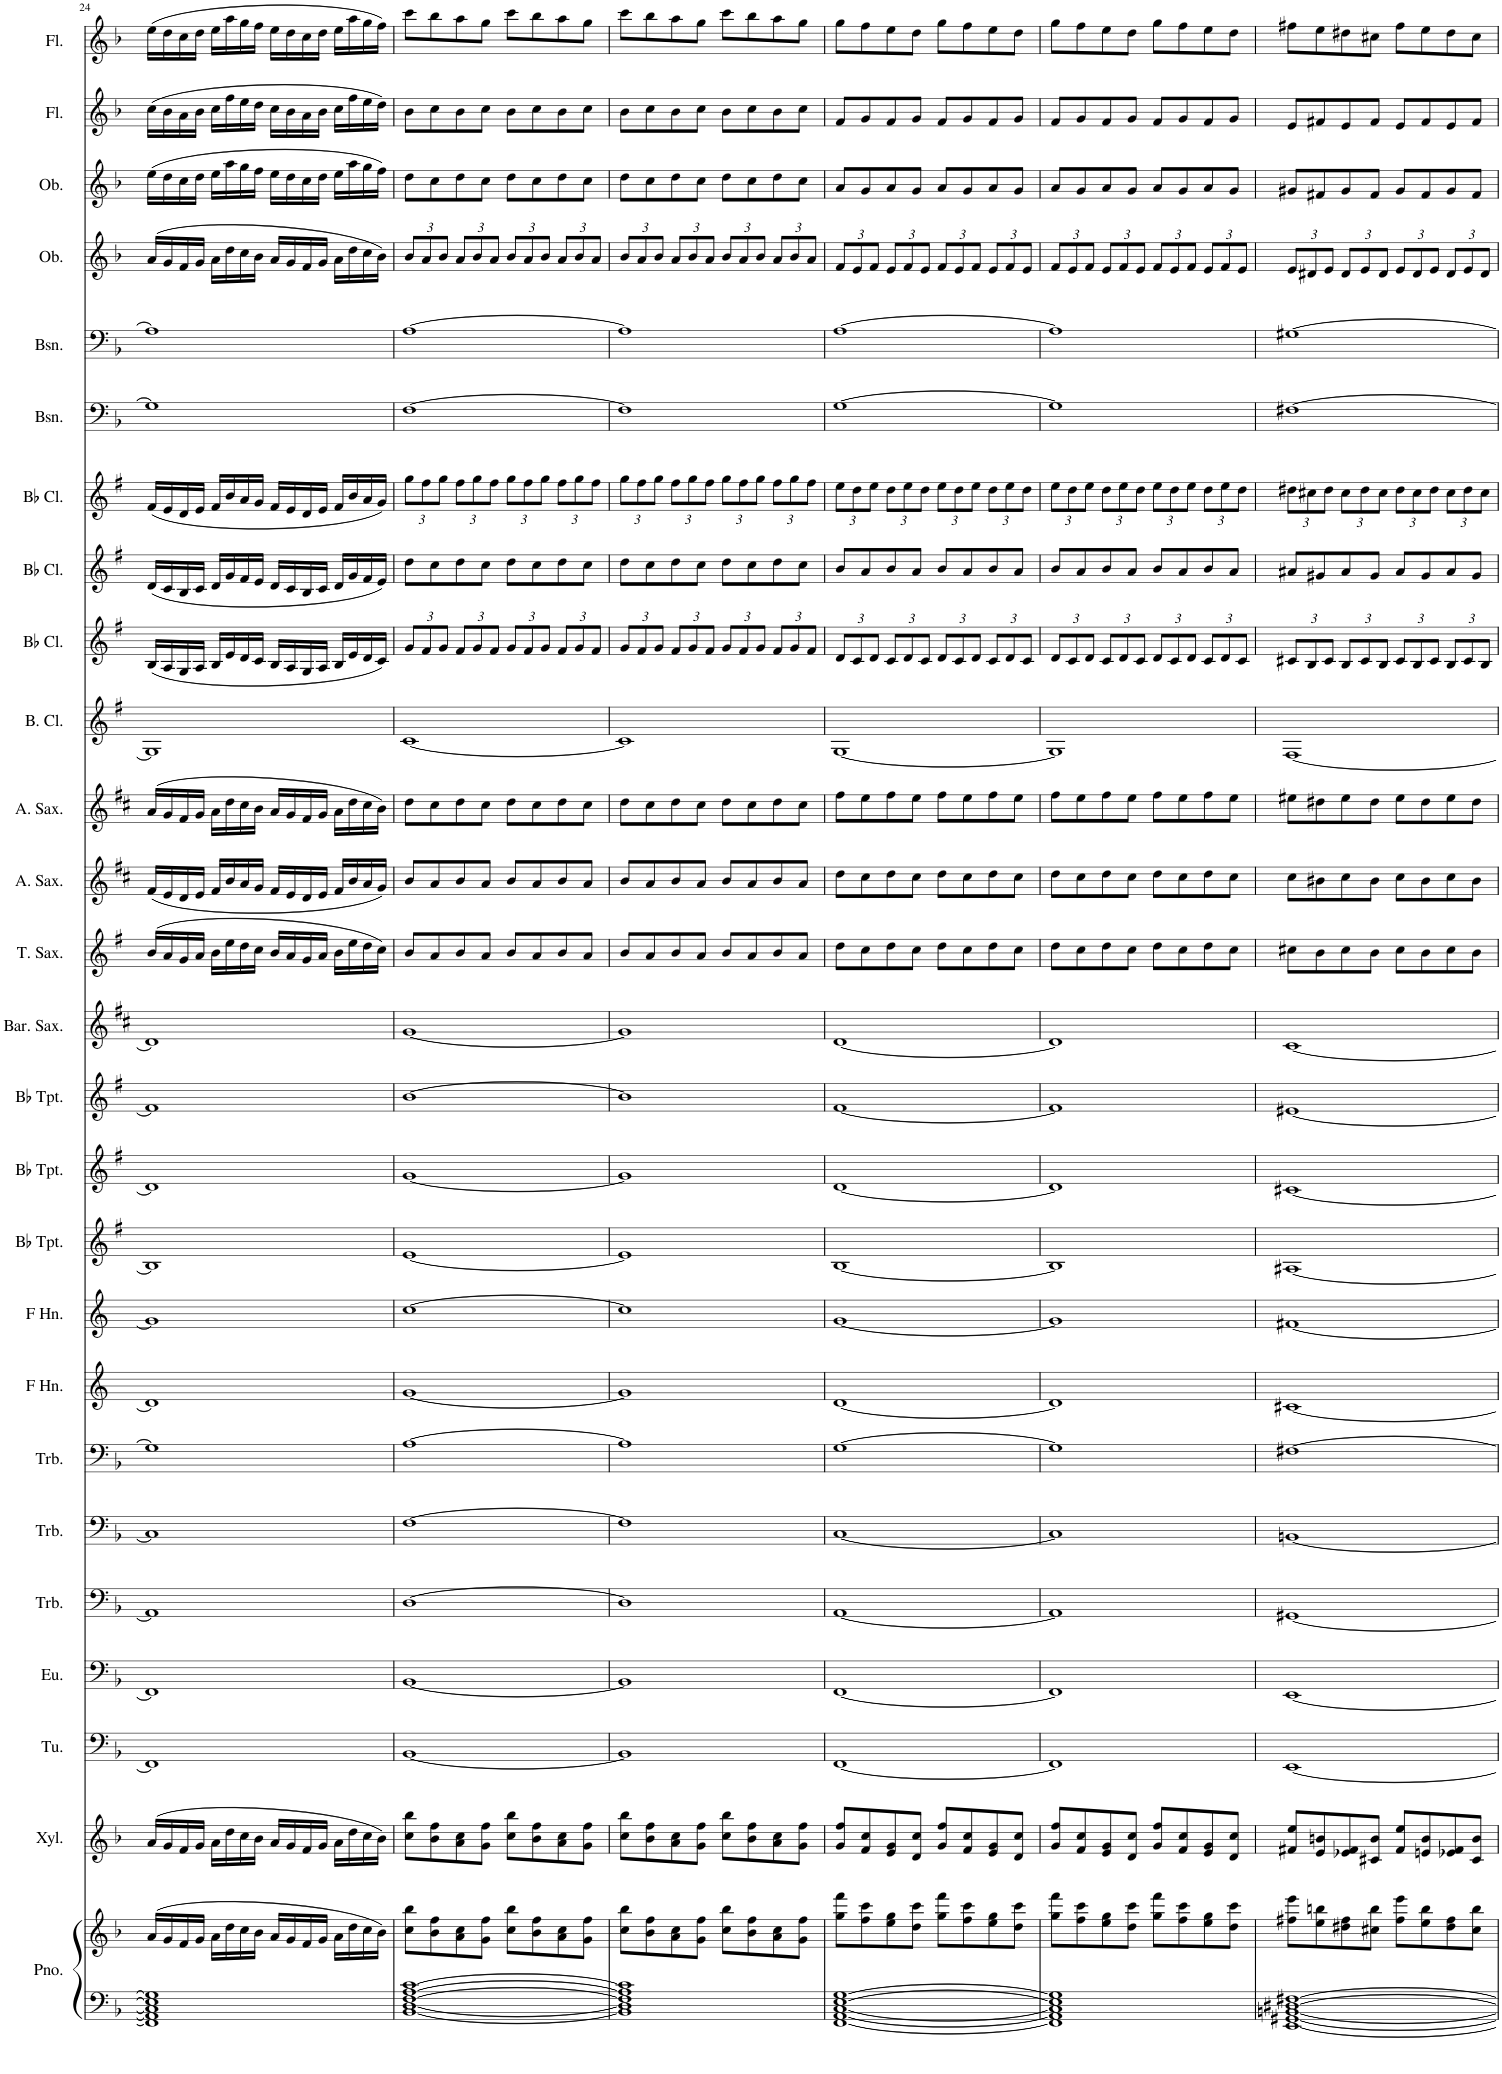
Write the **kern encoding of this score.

**kern	**kern	**kern	**kern	**kern	**kern	**kern	**kern	**kern	**kern	**kern	**kern	**kern	**kern	**kern	**kern	**kern	**kern	**kern	**kern	**kern	**kern	**kern	**kern	**kern	**kern	**kern
*part26	*part26	*part25	*part24	*part23	*part22	*part21	*part20	*part19	*part18	*part17	*part16	*part15	*part14	*part13	*part12	*part11	*part10	*part9	*part8	*part7	*part6	*part5	*part4	*part3	*part2	*part1
*staff27	*staff26	*staff25	*staff24	*staff23	*staff22	*staff21	*staff20	*staff19	*staff18	*staff17	*staff16	*staff15	*staff14	*staff13	*staff12	*staff11	*staff10	*staff9	*staff8	*staff7	*staff6	*staff5	*staff4	*staff3	*staff2	*staff1
*I"Piano	*	*I"Xylophone	*I"Tuba	*I"Euphonium	*I"Trombone	*I"Trombone	*I"Trombone	*I"Horn in F	*I"Horn in F	*I"Bb Trumpet	*I"Bb Trumpet	*I"Bb Trumpet	*I"Baritone Saxophone	*I"Tenor Saxophone	*I"Alto Saxophone	*I"Alto Saxophone	*I"Bass Clarinet	*I"Bb Clarinet	*I"Bb Clarinet	*I"Bb Clarinet	*I"Bassoon	*I"Bassoon	*I"Oboe	*I"Oboe	*I"Flute	*I"Flute
*I'Pno.	*	*I'Xyl.	*I'Tu.	*I'Eu.	*I'Trb.	*I'Trb.	*I'Trb.	*	*	*I'Bb Tpt.	*I'Bb Tpt.	*I'Bb Tpt.	*I'Bar. Sax.	*I'T. Sax.	*I'A. Sax.	*I'A. Sax.	*I'B. Cl.	*I'Bb Cl.	*I'Bb Cl.	*I'Bb Cl.	*I'Bsn.	*I'Bsn.	*I'Ob.	*I'Ob.	*I'Fl.	*I'Fl.
!!LO:PB:g=z
*clefF4	*clefG2	*clefG2	*clefF4	*clefF4	*clefF4	*clefF4	*clefF4	*clefG2	*clefG2	*clefG2	*clefG2	*clefG2	*clefG2	*clefG2	*clefG2	*clefG2	*clefG2	*clefG2	*clefG2	*clefG2	*clefF4	*clefF4	*clefG2	*clefG2	*clefG2	*clefG2
*	*	*Trd-8c-12	*	*	*	*	*	*Trd4c7	*Trd4c7	*Trd1c2	*Trd1c2	*Trd1c2	*Trd12c21	*Trd8c14	*Trd5c9	*Trd5c9	*Trd8c14	*Trd1c2	*Trd1c2	*Trd1c2	*	*	*	*	*	*
*k[b-]	*k[b-]	*k[b-]	*k[b-]	*k[b-]	*k[b-]	*k[b-]	*k[b-]	*k[]	*k[]	*k[f#]	*k[f#]	*k[f#]	*k[f#c#]	*k[f#]	*k[f#c#]	*k[f#c#]	*k[f#]	*k[f#]	*k[f#]	*k[f#]	*k[b-]	*k[b-]	*k[b-]	*k[b-]	*k[b-]	*k[b-]
*M4/4	*M4/4	*M4/4	*M4/4	*M4/4	*M4/4	*M4/4	*M4/4	*M4/4	*M4/4	*M4/4	*M4/4	*M4/4	*M4/4	*M4/4	*M4/4	*M4/4	*M4/4	*M4/4	*M4/4	*M4/4	*M4/4	*M4/4	*M4/4	*M4/4	*M4/4	*M4/4
*met(c)	*met(c)	*met(c)	*met(c)	*met(c)	*met(c)	*met(c)	*met(c)	*met(c)	*met(c)	*met(c)	*met(c)	*met(c)	*met(c)	*met(c)	*met(c)	*met(c)	*met(c)	*met(c)	*met(c)	*met(c)	*met(c)	*met(c)	*met(c)	*met(c)	*met(c)	*met(c)
=24	=24	=24	=24	=24	=24	=24	=24	=24	=24	=24	=24	=24	=24	=24	=24	=24	=24	=24	=24	=24	=24	=24	=24	=24	=24	=24
1FF] 1AA] 1C] 1E] 1G]	(16a/LL	(16a/LL	1FF]	1FF]	1AA]	1C]	1G]	1d]	1g]	1B]	1d]	1f#]	1d]	(16b/LL	(16f#/LL	(16a/LL	1G]	(16B/LL	(16d/LL	(16f#/LL	1G]	1A]	(16a/LL	(16ee\LL	(16cc\LL	(16ee\LL
.	16g/	16g/	.	.	.	.	.	.	.	.	.	.	.	16a/	16e/	16g/	.	16A/	16c/	16e/	.	.	16g/	16dd\	16b-\	16dd\
.	16f/	16f/	.	.	.	.	.	.	.	.	.	.	.	16g/	16d/	16f#/	.	16G/	16B/	16d/	.	.	16f/	16cc\	16a\	16cc\
.	16g/JJ	16g/JJ	.	.	.	.	.	.	.	.	.	.	.	16a/JJ	16e/JJ	16g/JJ	.	16A/JJ	16c/JJ	16e/JJ	.	.	16g/JJ	16dd\JJ	16b-\JJ	16dd\JJ
.	16a\LL	16a\LL	.	.	.	.	.	.	.	.	.	.	.	16b\LL	16f#/LL	16a\LL	.	16B/LL	16d/LL	16f#/LL	.	.	16a\LL	16ee\LL	16cc\LL	16ee\LL
.	16dd\	16dd\	.	.	.	.	.	.	.	.	.	.	.	16ee\	16b/	16dd\	.	16e/	16g/	16b/	.	.	16dd\	16aa\	16ff\	16aa\
.	16cc\	16cc\	.	.	.	.	.	.	.	.	.	.	.	16dd\	16a/	16cc#\	.	16d/	16f#/	16a/	.	.	16cc\	16gg\	16ee\	16gg\
.	16b-\JJ	16b-\JJ	.	.	.	.	.	.	.	.	.	.	.	16cc\JJ	16g/JJ	16b\JJ	.	16c/JJ	16e/JJ	16g/JJ	.	.	16b-\JJ	16ff\JJ	16dd\JJ	16ff\JJ
.	16a/LL	16a/LL	.	.	.	.	.	.	.	.	.	.	.	16b/LL	16f#/LL	16a/LL	.	16B/LL	16d/LL	16f#/LL	.	.	16a/LL	16ee\LL	16cc\LL	16ee\LL
.	16g/	16g/	.	.	.	.	.	.	.	.	.	.	.	16a/	16e/	16g/	.	16A/	16c/	16e/	.	.	16g/	16dd\	16b-\	16dd\
.	16f/	16f/	.	.	.	.	.	.	.	.	.	.	.	16g/	16d/	16f#/	.	16G/	16B/	16d/	.	.	16f/	16cc\	16a\	16cc\
.	16g/JJ	16g/JJ	.	.	.	.	.	.	.	.	.	.	.	16a/JJ	16e/JJ	16g/JJ	.	16A/JJ	16c/JJ	16e/JJ	.	.	16g/JJ	16dd\JJ	16b-\JJ	16dd\JJ
.	16a\LL	16a\LL	.	.	.	.	.	.	.	.	.	.	.	16b\LL	16f#/LL	16a\LL	.	16B/LL	16d/LL	16f#/LL	.	.	16a\LL	16ee\LL	16cc\LL	16ee\LL
.	16dd\	16dd\	.	.	.	.	.	.	.	.	.	.	.	16ee\	16b/	16dd\	.	16e/	16g/	16b/	.	.	16dd\	16aa\	16ff\	16aa\
.	16cc\	16cc\	.	.	.	.	.	.	.	.	.	.	.	16dd\	16a/	16cc#\	.	16d/	16f#/	16a/	.	.	16cc\	16gg\	16ee\	16gg\
.	16b-\JJ)	16b-\JJ)	.	.	.	.	.	.	.	.	.	.	.	16cc\JJ)	16g/JJ)	16b\JJ)	.	16c/JJ)	16e/JJ)	16g/JJ)	.	.	16b-\JJ)	16ff\JJ)	16dd\JJ)	16ff\JJ)
=25	=25	=25	=25	=25	=25	=25	=25	=25	=25	=25	=25	=25	=25	=25	=25	=25	=25	=25	=25	=25	=25	=25	=25	=25	=25	=25
*	*	*	*	*	*	*	*	*	*	*	*	*	*	*	*	*	*	*Xbrackettup	*	*Xbrackettup	*	*	*Xbrackettup	*	*	*
[1BB- [1D [1F [1A [1c	8cc\ 8bb-\L	8cc\ 8bb-\L	[1BB-	[1BB-	[1D	[1F	[1A	[1g	[1cc	[1e	[1g	[1b	[1g	8b/L	8b/L	8dd\L	[1c	12g/L	8dd\L	12gg\L	[1F	[1A	12b-/L	8dd\L	8b-\L	8ccc\L
.	.	.	.	.	.	.	.	.	.	.	.	.	.	.	.	.	.	12f#/	.	12ff#\	.	.	12a/	.	.	.
.	8b-\ 8ff\	8b-\ 8ff\	.	.	.	.	.	.	.	.	.	.	.	8a/	8a/	8cc#\	.	.	8cc\	.	.	.	.	8cc\	8cc\	8bb-\
.	.	.	.	.	.	.	.	.	.	.	.	.	.	.	.	.	.	12g/J	.	12gg\J	.	.	12b-/J	.	.	.
.	8a\ 8cc\	8a\ 8cc\	.	.	.	.	.	.	.	.	.	.	.	8b/	8b/	8dd\	.	12f#/L	8dd\	12ff#\L	.	.	12a/L	8dd\	8b-\	8aa\
.	.	.	.	.	.	.	.	.	.	.	.	.	.	.	.	.	.	12g/	.	12gg\	.	.	12b-/	.	.	.
.	8g\ 8ff\J	8g\ 8ff\J	.	.	.	.	.	.	.	.	.	.	.	8a/J	8a/J	8cc#\J	.	.	8cc\J	.	.	.	.	8cc\J	8cc\J	8gg\J
.	.	.	.	.	.	.	.	.	.	.	.	.	.	.	.	.	.	12f#/J	.	12ff#\J	.	.	12a/J	.	.	.
.	8cc\ 8bb-\L	8cc\ 8bb-\L	.	.	.	.	.	.	.	.	.	.	.	8b/L	8b/L	8dd\L	.	12g/L	8dd\L	12gg\L	.	.	12b-/L	8dd\L	8b-\L	8ccc\L
.	.	.	.	.	.	.	.	.	.	.	.	.	.	.	.	.	.	12f#/	.	12ff#\	.	.	12a/	.	.	.
.	8b-\ 8ff\	8b-\ 8ff\	.	.	.	.	.	.	.	.	.	.	.	8a/	8a/	8cc#\	.	.	8cc\	.	.	.	.	8cc\	8cc\	8bb-\
.	.	.	.	.	.	.	.	.	.	.	.	.	.	.	.	.	.	12g/J	.	12gg\J	.	.	12b-/J	.	.	.
.	8a\ 8cc\	8a\ 8cc\	.	.	.	.	.	.	.	.	.	.	.	8b/	8b/	8dd\	.	12f#/L	8dd\	12ff#\L	.	.	12a/L	8dd\	8b-\	8aa\
.	.	.	.	.	.	.	.	.	.	.	.	.	.	.	.	.	.	12g/	.	12gg\	.	.	12b-/	.	.	.
.	8g\ 8ff\J	8g\ 8ff\J	.	.	.	.	.	.	.	.	.	.	.	8a/J	8a/J	8cc#\J	.	.	8cc\J	.	.	.	.	8cc\J	8cc\J	8gg\J
.	.	.	.	.	.	.	.	.	.	.	.	.	.	.	.	.	.	12f#/J	.	12ff#\J	.	.	12a/J	.	.	.
=26	=26	=26	=26	=26	=26	=26	=26	=26	=26	=26	=26	=26	=26	=26	=26	=26	=26	=26	=26	=26	=26	=26	=26	=26	=26	=26
1BB-] 1D] 1F] 1A] 1c]	8cc\ 8bb-\L	8cc\ 8bb-\L	1BB-]	1BB-]	1D]	1F]	1A]	1g]	1cc]	1e]	1g]	1b]	1g]	8b/L	8b/L	8dd\L	1c]	12g/L	8dd\L	12gg\L	1F]	1A]	12b-/L	8dd\L	8b-\L	8ccc\L
.	.	.	.	.	.	.	.	.	.	.	.	.	.	.	.	.	.	12f#/	.	12ff#\	.	.	12a/	.	.	.
.	8b-\ 8ff\	8b-\ 8ff\	.	.	.	.	.	.	.	.	.	.	.	8a/	8a/	8cc#\	.	.	8cc\	.	.	.	.	8cc\	8cc\	8bb-\
.	.	.	.	.	.	.	.	.	.	.	.	.	.	.	.	.	.	12g/J	.	12gg\J	.	.	12b-/J	.	.	.
.	8a\ 8cc\	8a\ 8cc\	.	.	.	.	.	.	.	.	.	.	.	8b/	8b/	8dd\	.	12f#/L	8dd\	12ff#\L	.	.	12a/L	8dd\	8b-\	8aa\
.	.	.	.	.	.	.	.	.	.	.	.	.	.	.	.	.	.	12g/	.	12gg\	.	.	12b-/	.	.	.
.	8g\ 8ff\J	8g\ 8ff\J	.	.	.	.	.	.	.	.	.	.	.	8a/J	8a/J	8cc#\J	.	.	8cc\J	.	.	.	.	8cc\J	8cc\J	8gg\J
.	.	.	.	.	.	.	.	.	.	.	.	.	.	.	.	.	.	12f#/J	.	12ff#\J	.	.	12a/J	.	.	.
.	8cc\ 8bb-\L	8cc\ 8bb-\L	.	.	.	.	.	.	.	.	.	.	.	8b/L	8b/L	8dd\L	.	12g/L	8dd\L	12gg\L	.	.	12b-/L	8dd\L	8b-\L	8ccc\L
.	.	.	.	.	.	.	.	.	.	.	.	.	.	.	.	.	.	12f#/	.	12ff#\	.	.	12a/	.	.	.
.	8b-\ 8ff\	8b-\ 8ff\	.	.	.	.	.	.	.	.	.	.	.	8a/	8a/	8cc#\	.	.	8cc\	.	.	.	.	8cc\	8cc\	8bb-\
.	.	.	.	.	.	.	.	.	.	.	.	.	.	.	.	.	.	12g/J	.	12gg\J	.	.	12b-/J	.	.	.
.	8a\ 8cc\	8a\ 8cc\	.	.	.	.	.	.	.	.	.	.	.	8b/	8b/	8dd\	.	12f#/L	8dd\	12ff#\L	.	.	12a/L	8dd\	8b-\	8aa\
.	.	.	.	.	.	.	.	.	.	.	.	.	.	.	.	.	.	12g/	.	12gg\	.	.	12b-/	.	.	.
.	8g\ 8ff\J	8g\ 8ff\J	.	.	.	.	.	.	.	.	.	.	.	8a/J	8a/J	8cc#\J	.	.	8cc\J	.	.	.	.	8cc\J	8cc\J	8gg\J
.	.	.	.	.	.	.	.	.	.	.	.	.	.	.	.	.	.	12f#/J	.	12ff#\J	.	.	12a/J	.	.	.
=27	=27	=27	=27	=27	=27	=27	=27	=27	=27	=27	=27	=27	=27	=27	=27	=27	=27	=27	=27	=27	=27	=27	=27	=27	=27	=27
[1FF [1AA [1C [1E [1G	8gg\ 8fff\L	8g/ 8ff/L	[1FF	[1FF	[1AA	[1C	[1G	[1d	[1g	[1B	[1d	[1f#	[1d	8dd\L	8dd\L	8ff#\L	[1G	12d/L	8b/L	12ee\L	[1G	[1A	12f/L	8a/L	8f/L	8gg\L
.	.	.	.	.	.	.	.	.	.	.	.	.	.	.	.	.	.	12c/	.	12dd\	.	.	12e/	.	.	.
.	8ff\ 8ccc\	8f/ 8cc/	.	.	.	.	.	.	.	.	.	.	.	8cc\	8cc#\	8ee\	.	.	8a/	.	.	.	.	8g/	8g/	8ff\
.	.	.	.	.	.	.	.	.	.	.	.	.	.	.	.	.	.	12d/J	.	12ee\J	.	.	12f/J	.	.	.
.	8ee\ 8gg\	8e/ 8g/	.	.	.	.	.	.	.	.	.	.	.	8dd\	8dd\	8ff#\	.	12c/L	8b/	12dd\L	.	.	12e/L	8a/	8f/	8ee\
.	.	.	.	.	.	.	.	.	.	.	.	.	.	.	.	.	.	12d/	.	12ee\	.	.	12f/	.	.	.
.	8dd\ 8ccc\J	8d/ 8cc/J	.	.	.	.	.	.	.	.	.	.	.	8cc\J	8cc#\J	8ee\J	.	.	8a/J	.	.	.	.	8g/J	8g/J	8dd\J
.	.	.	.	.	.	.	.	.	.	.	.	.	.	.	.	.	.	12c/J	.	12dd\J	.	.	12e/J	.	.	.
.	8gg\ 8fff\L	8g/ 8ff/L	.	.	.	.	.	.	.	.	.	.	.	8dd\L	8dd\L	8ff#\L	.	12d/L	8b/L	12ee\L	.	.	12f/L	8a/L	8f/L	8gg\L
.	.	.	.	.	.	.	.	.	.	.	.	.	.	.	.	.	.	12c/	.	12dd\	.	.	12e/	.	.	.
.	8ff\ 8ccc\	8f/ 8cc/	.	.	.	.	.	.	.	.	.	.	.	8cc\	8cc#\	8ee\	.	.	8a/	.	.	.	.	8g/	8g/	8ff\
.	.	.	.	.	.	.	.	.	.	.	.	.	.	.	.	.	.	12d/J	.	12ee\J	.	.	12f/J	.	.	.
.	8ee\ 8gg\	8e/ 8g/	.	.	.	.	.	.	.	.	.	.	.	8dd\	8dd\	8ff#\	.	12c/L	8b/	12dd\L	.	.	12e/L	8a/	8f/	8ee\
.	.	.	.	.	.	.	.	.	.	.	.	.	.	.	.	.	.	12d/	.	12ee\	.	.	12f/	.	.	.
.	8dd\ 8ccc\J	8d/ 8cc/J	.	.	.	.	.	.	.	.	.	.	.	8cc\J	8cc#\J	8ee\J	.	.	8a/J	.	.	.	.	8g/J	8g/J	8dd\J
.	.	.	.	.	.	.	.	.	.	.	.	.	.	.	.	.	.	12c/J	.	12dd\J	.	.	12e/J	.	.	.
=28	=28	=28	=28	=28	=28	=28	=28	=28	=28	=28	=28	=28	=28	=28	=28	=28	=28	=28	=28	=28	=28	=28	=28	=28	=28	=28
1FF] 1AA] 1C] 1E] 1G]	8gg\ 8fff\L	8g/ 8ff/L	1FF]	1FF]	1AA]	1C]	1G]	1d]	1g]	1B]	1d]	1f#]	1d]	8dd\L	8dd\L	8ff#\L	1G]	12d/L	8b/L	12ee\L	1G]	1A]	12f/L	8a/L	8f/L	8gg\L
.	.	.	.	.	.	.	.	.	.	.	.	.	.	.	.	.	.	12c/	.	12dd\	.	.	12e/	.	.	.
.	8ff\ 8ccc\	8f/ 8cc/	.	.	.	.	.	.	.	.	.	.	.	8cc\	8cc#\	8ee\	.	.	8a/	.	.	.	.	8g/	8g/	8ff\
.	.	.	.	.	.	.	.	.	.	.	.	.	.	.	.	.	.	12d/J	.	12ee\J	.	.	12f/J	.	.	.
.	8ee\ 8gg\	8e/ 8g/	.	.	.	.	.	.	.	.	.	.	.	8dd\	8dd\	8ff#\	.	12c/L	8b/	12dd\L	.	.	12e/L	8a/	8f/	8ee\
.	.	.	.	.	.	.	.	.	.	.	.	.	.	.	.	.	.	12d/	.	12ee\	.	.	12f/	.	.	.
.	8dd\ 8ccc\J	8d/ 8cc/J	.	.	.	.	.	.	.	.	.	.	.	8cc\J	8cc#\J	8ee\J	.	.	8a/J	.	.	.	.	8g/J	8g/J	8dd\J
.	.	.	.	.	.	.	.	.	.	.	.	.	.	.	.	.	.	12c/J	.	12dd\J	.	.	12e/J	.	.	.
.	8gg\ 8fff\L	8g/ 8ff/L	.	.	.	.	.	.	.	.	.	.	.	8dd\L	8dd\L	8ff#\L	.	12d/L	8b/L	12ee\L	.	.	12f/L	8a/L	8f/L	8gg\L
.	.	.	.	.	.	.	.	.	.	.	.	.	.	.	.	.	.	12c/	.	12dd\	.	.	12e/	.	.	.
.	8ff\ 8ccc\	8f/ 8cc/	.	.	.	.	.	.	.	.	.	.	.	8cc\	8cc#\	8ee\	.	.	8a/	.	.	.	.	8g/	8g/	8ff\
.	.	.	.	.	.	.	.	.	.	.	.	.	.	.	.	.	.	12d/J	.	12ee\J	.	.	12f/J	.	.	.
.	8ee\ 8gg\	8e/ 8g/	.	.	.	.	.	.	.	.	.	.	.	8dd\	8dd\	8ff#\	.	12c/L	8b/	12dd\L	.	.	12e/L	8a/	8f/	8ee\
.	.	.	.	.	.	.	.	.	.	.	.	.	.	.	.	.	.	12d/	.	12ee\	.	.	12f/	.	.	.
.	8dd\ 8ccc\J	8d/ 8cc/J	.	.	.	.	.	.	.	.	.	.	.	8cc\J	8cc#\J	8ee\J	.	.	8a/J	.	.	.	.	8g/J	8g/J	8dd\J
.	.	.	.	.	.	.	.	.	.	.	.	.	.	.	.	.	.	12c/J	.	12dd\J	.	.	12e/J	.	.	.
=29	=29	=29	=29	=29	=29	=29	=29	=29	=29	=29	=29	=29	=29	=29	=29	=29	=29	=29	=29	=29	=29	=29	=29	=29	=29	=29
[1EE [1GG#X [1BBn [1D#X [1F#X	8ff#X\ 8eee\L	8f#X/ 8ee/L	[1EE	[1EE	[1GG#X	[1BBn	[1F#X	[1c#X	[1f#X	[1A#X	[1c#X	[1e#X	[1c#	8cc#X\L	8cc#\L	8ee#X\L	[1F#	12c#X/L	8a#X/L	12dd#X\L	[1F#X	[1G#X	12e/L	8g#X/L	8e/L	8ff#X\L
.	.	.	.	.	.	.	.	.	.	.	.	.	.	.	.	.	.	12B/	.	12cc#X\	.	.	12d#X/	.	.	.
.	8ee\ 8bbn\	8e/ 8bn/	.	.	.	.	.	.	.	.	.	.	.	8b\	8b#X\	8dd#X\	.	.	8g#X/	.	.	.	.	8f#X/	8f#X/	8ee\
.	.	.	.	.	.	.	.	.	.	.	.	.	.	.	.	.	.	12c#/J	.	12dd#\J	.	.	12e/J	.	.	.
.	8dd#X\ 8ff#\	8e-X/ 8f#/	.	.	.	.	.	.	.	.	.	.	.	8cc#\	8cc#\	8ee#\	.	12B/L	8a#/	12cc#\L	.	.	12d#/L	8g#/	8e/	8dd#X\
.	.	.	.	.	.	.	.	.	.	.	.	.	.	.	.	.	.	12c#/	.	12dd#\	.	.	12e/	.	.	.
.	8cc#X\ 8bb\J	8c#X/ 8b/J	.	.	.	.	.	.	.	.	.	.	.	8b\J	8b#\J	8dd#\J	.	.	8g#/J	.	.	.	.	8f#/J	8f#/J	8cc#X\J
.	.	.	.	.	.	.	.	.	.	.	.	.	.	.	.	.	.	12B/J	.	12cc#\J	.	.	12d#/J	.	.	.
.	8ff#\ 8eee\L	8f#/ 8ee/L	.	.	.	.	.	.	.	.	.	.	.	8cc#\L	8cc#\L	8ee#\L	.	12c#/L	8a#/L	12dd#\L	.	.	12e/L	8g#/L	8e/L	8ff#\L
.	.	.	.	.	.	.	.	.	.	.	.	.	.	.	.	.	.	12B/	.	12cc#\	.	.	12d#/	.	.	.
.	8ee\ 8bb\	8en/ 8b/	.	.	.	.	.	.	.	.	.	.	.	8b\	8b#\	8dd#\	.	.	8g#/	.	.	.	.	8f#/	8f#/	8ee\
.	.	.	.	.	.	.	.	.	.	.	.	.	.	.	.	.	.	12c#/J	.	12dd#\J	.	.	12e/J	.	.	.
.	8dd#\ 8ff#\	8e-X/ 8f#/	.	.	.	.	.	.	.	.	.	.	.	8cc#\	8cc#\	8ee#\	.	12B/L	8a#/	12cc#\L	.	.	12d#/L	8g#/	8e/	8dd#\
.	.	.	.	.	.	.	.	.	.	.	.	.	.	.	.	.	.	12c#/	.	12dd#\	.	.	12e/	.	.	.
.	8cc#\ 8bb\J	8c#/ 8b/J	.	.	.	.	.	.	.	.	.	.	.	8b\J	8b#\J	8dd#\J	.	.	8g#/J	.	.	.	.	8f#/J	8f#/J	8cc#\J
.	.	.	.	.	.	.	.	.	.	.	.	.	.	.	.	.	.	12B/J	.	12cc#\J	.	.	12d#/J	.	.	.
=	=	=	=	=	=	=	=	=	=	=	=	=	=	=	=	=	=	=	=	=	=	=	=	=	=	=
*-	*-	*-	*-	*-	*-	*-	*-	*-	*-	*-	*-	*-	*-	*-	*-	*-	*-	*-	*-	*-	*-	*-	*-	*-	*-	*-
